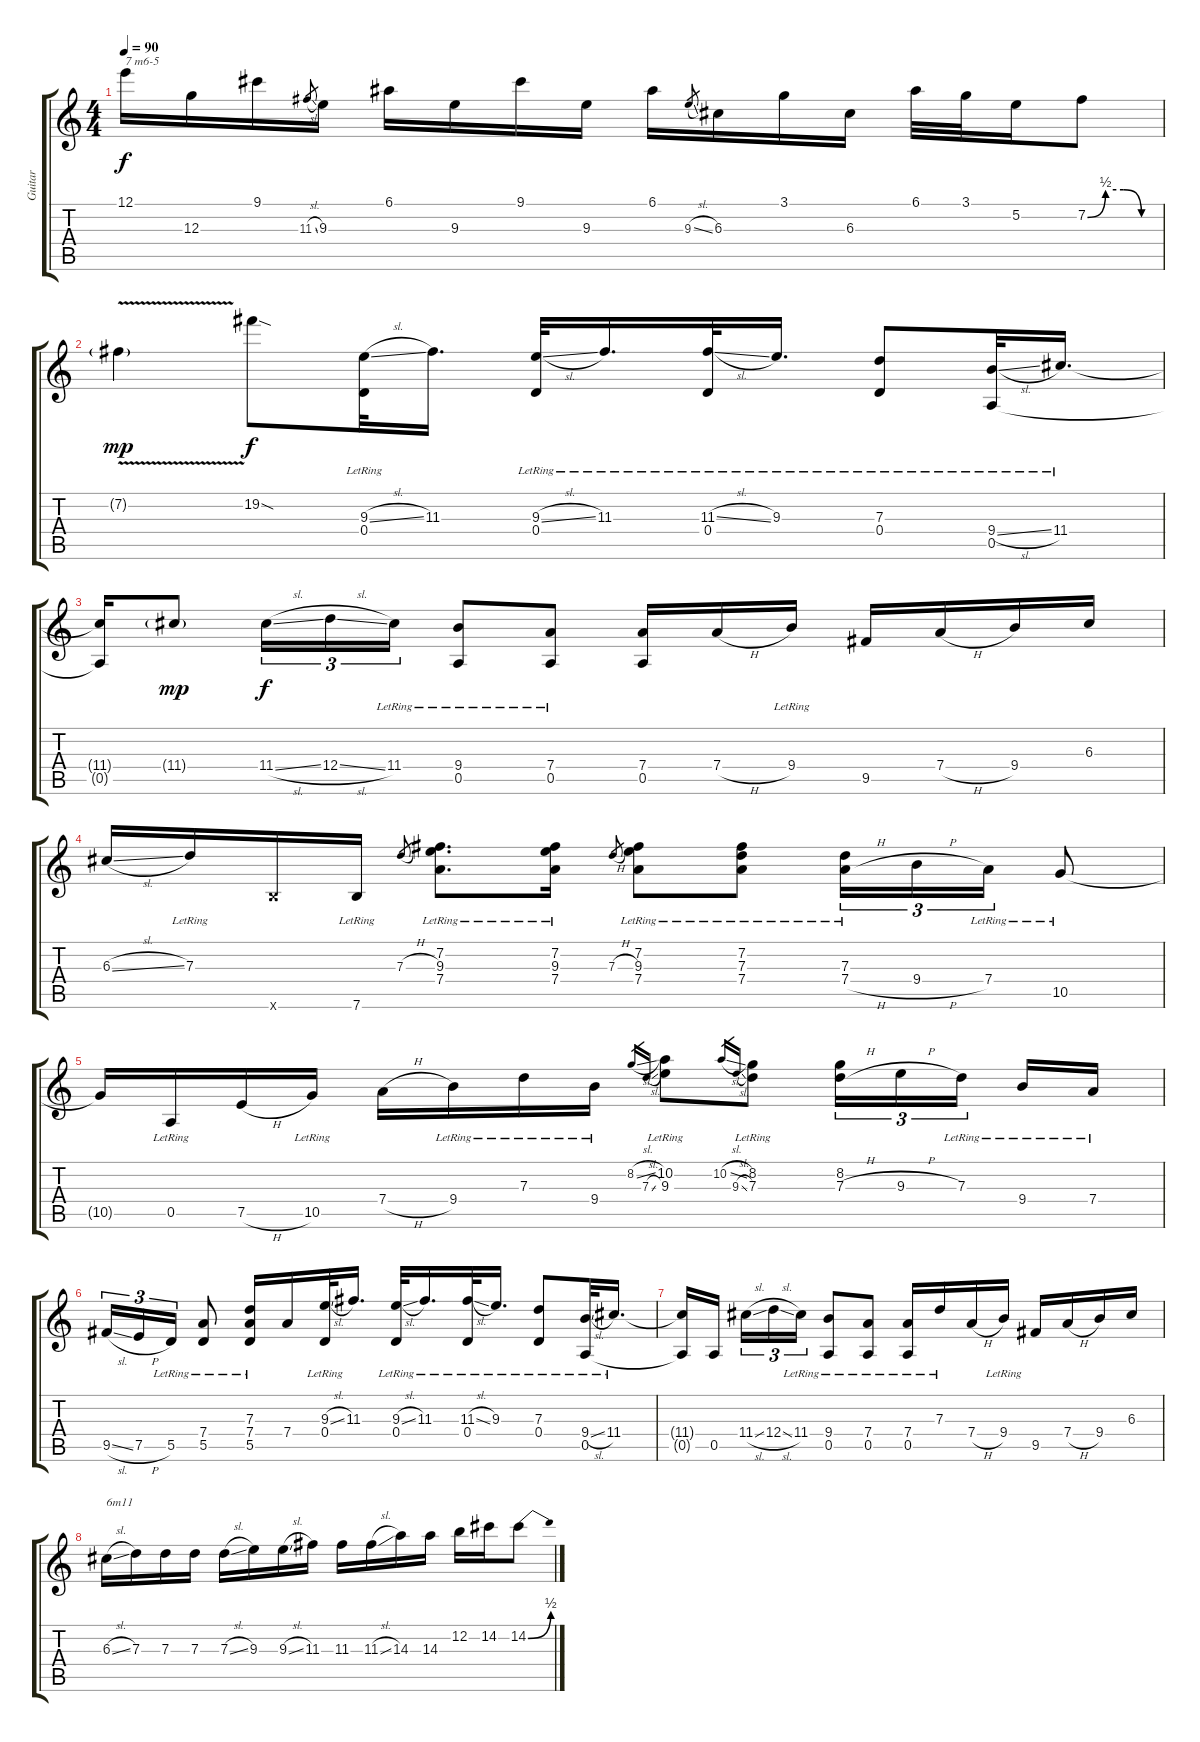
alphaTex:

\track ("Guitar" "Guitar") {instrument overdrivenguitar}
\staff {score tabs}
\tuning (E4 B3 G3 D3 A2 E2) {hide}
\ts (4 4)
\tempo 90
\clef g2
\ks c
12.1.16{txt "7 m6-5" dy f} 12.3.16 9.1.16 11.3{sl}.8{gr} 9.3.16 6.1.16 9.3.16 9.1.16 9.3.16 6.1.16 9.3{sl}.8{gr} 6.3.16 3.1.16 6.3.16 6.1.32 3.1.32 5.2.16 7.2{be (custom 0 0 15 2 30 2 45 0 60 0)}.8 |
7.2{v g}.4{dy mp} 19.2{sod}.8{dy f} (9.3{sl} 0.4{lr}).32 11.3.16{d} (9.3{sl} 0.4{lr}).32{txt ""} 11.3{lr}.16{d} (11.3{sl} 0.4{lr}).32 9.3{lr}.16{d} (7.3{lr} 0.4{lr}).8 (9.4{sl} 0.5{lr}).32 11.4{lr}.16{d} |
(11.4{t} 0.5{t}).16 11.4{g}.8{dy mp} 11.4{sl}.16{tu (3 2) dy f} 12.4{sl}.16{tu (3 2)} 11.4{lr}.16{tu (3 2)} (9.4{lr} 0.5{lr}).8 (7.4{lr} 0.5{lr}).8 (7.4 0.5).16 7.4{h}.16 9.4{lr}.16 9.5.16 7.4{h}.16 9.4.16 6.3.16 |
6.3{sl}.16 7.3{lr}.16 7.6{x}.16 7.6{lr}.16 7.3{h}.8{gr} (7.2{lr} 9.3 7.4{lr}).8{d} (7.2{lr} 9.3{lr} 7.4{lr}).16 7.3{h}.8{gr} (7.2{lr} 9.3 7.4{lr}).8 (7.2{lr} 7.3{lr} 7.4{lr}).8 (7.3{lr} 7.4{h}).16{tu (3 2)} 9.4{h}.16{tu (3 2)} 7.4{lr}.16{tu (3 2)} 10.5{lr}.8 |
10.5{t}.16 0.5{lr}.16 7.5{h}.16 10.5{lr}.16 7.4{h}.16 9.4{lr}.16 7.3{lr}.16 9.4{lr}.16 8.2{sl}.16{gr} 7.3{sl}.16{gr} (10.2{lr} 9.3{lr}).8 10.2{sl}.16{gr} 9.3{sl}.16{gr} (8.2{lr} 7.3{lr}).8 (8.2 7.3{h}).16{tu (3 2)} 9.3{h}.16{tu (3 2)} 7.3{lr}.16{tu (3 2) beam splitsecondary} 9.4{lr}.16 7.4{lr}.16 |
9.5{sl}.16{tu (3 2)} 7.5{h}.16{tu (3 2)} 5.5{lr}.16{tu (3 2)} (7.4 5.5{lr}).8 (7.3{lr} 7.4{lr} 5.5{lr}).16 7.4.16 (9.3{sl} 0.4{lr}).32 11.3.16{d} (9.3{sl} 0.4{lr}).32 11.3{lr}.16{d} (11.3{sl} 0.4{lr}).32 9.3{lr}.16{d} (7.3{lr} 0.4{lr}).8 (9.4{sl} 0.5{lr}).32 11.4{lr}.16{d} |
(11.4{t} 0.5{t}).16 0.5.16{beam splitsecondary} 11.4{sl}.16{tu (3 2)} 12.4{sl}.16{tu (3 2)} 11.4{lr}.16{tu (3 2)} (9.4{lr} 0.5{lr}).8 (7.4{lr} 0.5{lr}).8 (7.4{lr} 0.5{lr}).16 7.3{lr}.16 7.4{h}.16 9.4{lr}.16 9.5.16 7.4{h}.16 9.4.16 6.3.16 |
6.3{sl}.16{txt "6m11"} 7.3.16 7.3.16 7.3.16 7.3{sl}.16 9.3.16 9.3{sl}.16 11.3.16 11.3.16 11.3{sl}.16 14.3.16 14.3.16 12.2.16 14.2.16 14.2{be (bend 0 0 60 2)}.8
